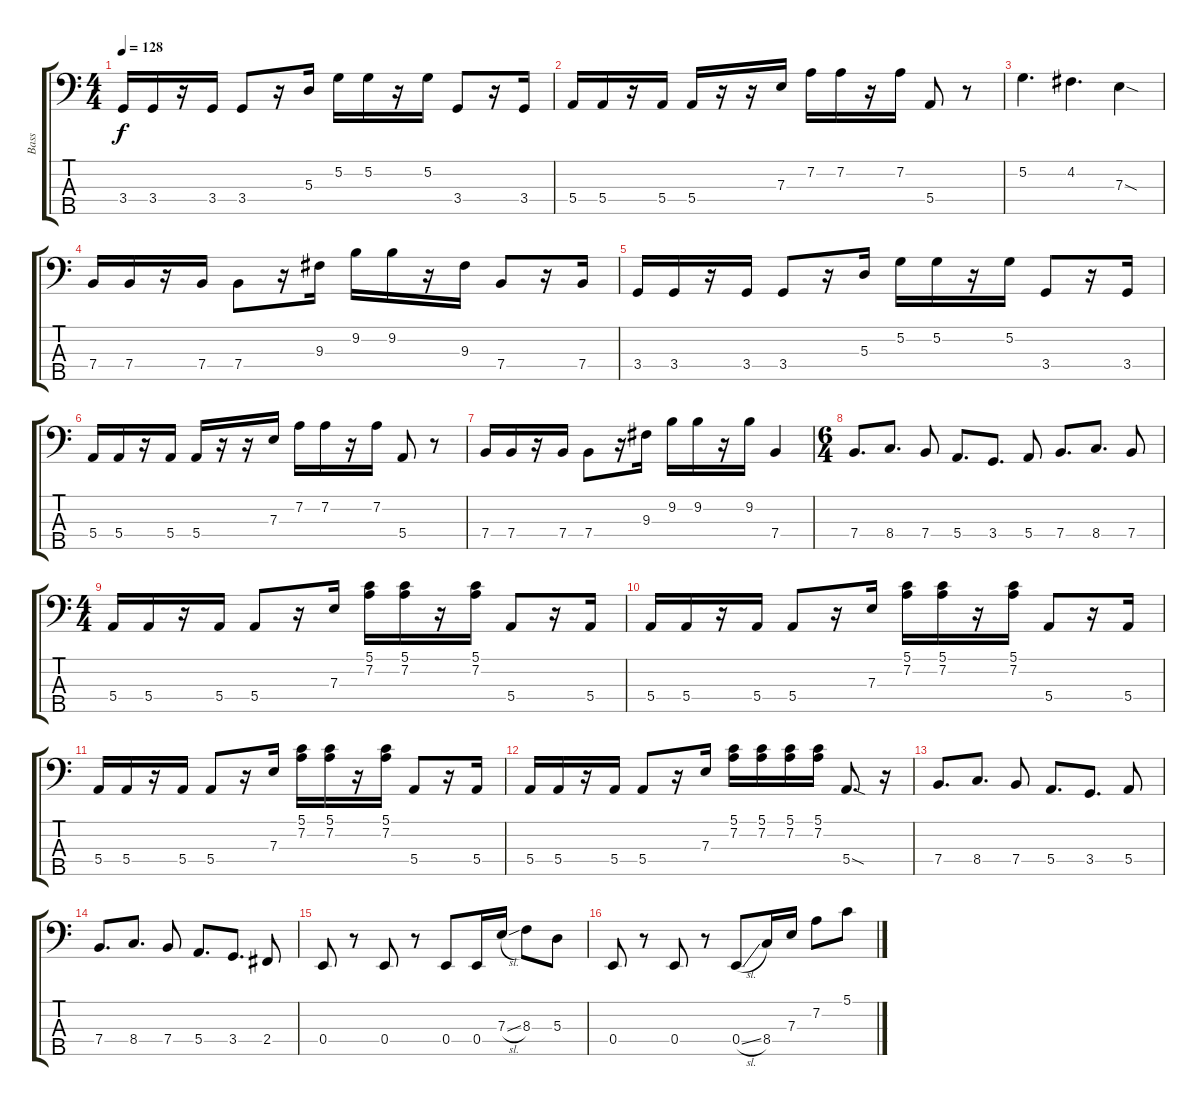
\track ("Bass" "Bass") {instrument electricbassfinger}
\staff {score tabs}
\tuning (G2 D2 A1 E1 B0) {hide}
\ts (4 4)
\tempo 128
\clef f4
\ks c
3.4.16{dy f} 3.4.16 r.16 3.4.16 3.4.8 r.16 5.3.16 5.2.16 5.2.16 r.16 5.2.16 3.4.8 r.16 3.4.16 |
5.4.16 5.4.16 r.16 5.4.16 5.4.16 r.16 r.16 7.3.16 7.2.16 7.2.16 r.16 7.2.16 5.4.8 r.8 |
5.2.4{d} 4.2.4{d} 7.3{sod}.4 |
7.4.16 7.4.16 r.16 7.4.16 7.4.8 r.16 9.3.16 9.2.16 9.2.16 r.16 9.3.16 7.4.8 r.16 7.4.16 |
3.4.16 3.4.16 r.16 3.4.16 3.4.8 r.16 5.3.16 5.2.16 5.2.16 r.16 5.2.16 3.4.8 r.16 3.4.16 |
5.4.16 5.4.16 r.16 5.4.16 5.4.16 r.16 r.16 7.3.16 7.2.16 7.2.16 r.16 7.2.16 5.4.8 r.8 |
7.4.16 7.4.16 r.16 7.4.16 7.4.8 r.16 9.3.16 9.2.16 9.2.16 r.16 9.2.16 7.4.4 |
\ts (6 4)
7.4.8{d} 8.4.8{d} 7.4.8 5.4.8{d} 3.4.8{d} 5.4.8 7.4.8{d} 8.4.8{d} 7.4.8 |
\ts (4 4)
5.4.16 5.4.16 r.16 5.4.16 5.4.8 r.16 7.3.16 (5.1 7.2).16 (5.1 7.2).16 r.16 (5.1 7.2).16 5.4.8 r.16 5.4.16 |
5.4.16 5.4.16 r.16 5.4.16 5.4.8 r.16 7.3.16 (5.1 7.2).16 (5.1 7.2).16 r.16 (5.1 7.2).16 5.4.8 r.16 5.4.16 |
5.4.16 5.4.16 r.16 5.4.16 5.4.8 r.16 7.3.16 (5.1 7.2).16 (5.1 7.2).16 r.16 (5.1 7.2).16 5.4.8 r.16 5.4.16 |
5.4.16 5.4.16 r.16 5.4.16 5.4.8 r.16 7.3.16 (5.1 7.2).16 (5.1 7.2).16 (5.1 7.2).16 (5.1 7.2).16 5.4{sod}.8{d} r.16 |
7.4.8{d} 8.4.8{d} 7.4.8 5.4.8{d} 3.4.8{d} 5.4.8 |
7.4.8{d} 8.4.8{d} 7.4.8 5.4.8{d} 3.4.8{d} 2.4.8 |
0.4.8 r.8 0.4.8 r.8 0.4.8 0.4.16 7.3{sl}.16 8.3.8 5.3.8 |
0.4.8 r.8 0.4.8 r.8 0.4{sl}.8 8.4.16 7.3.16 7.2.8 5.1.8
